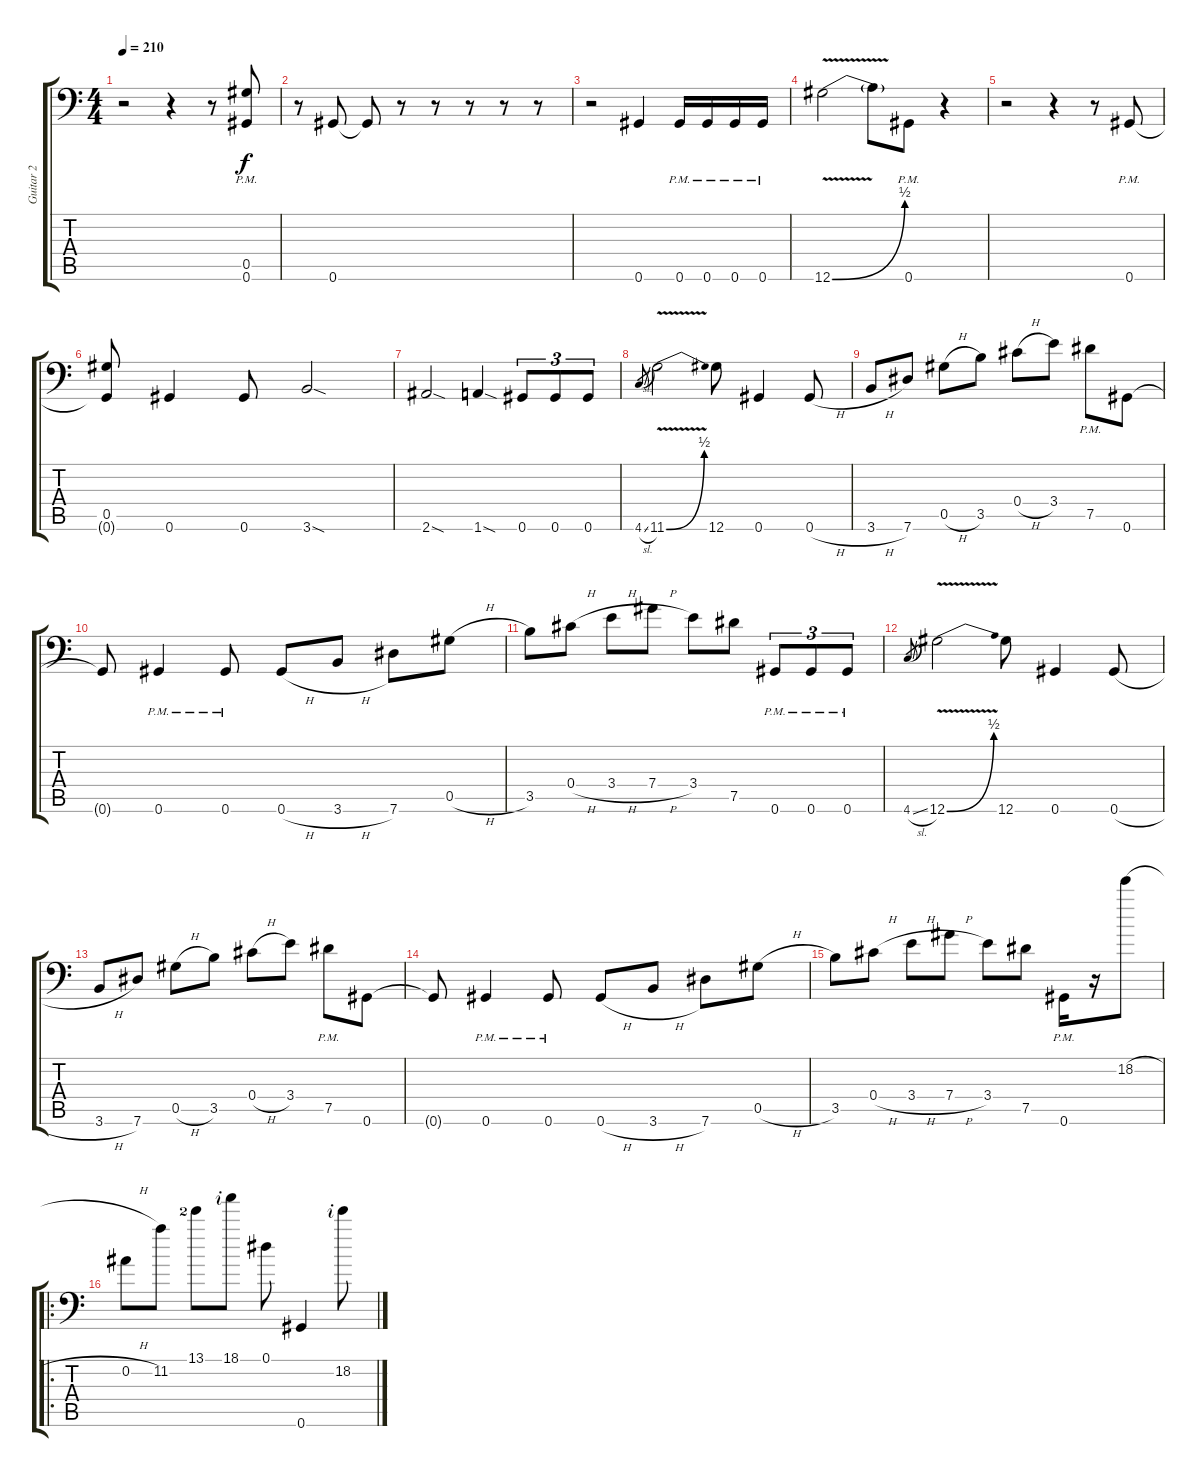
\track ("Guitar 2" "Guitar 2") {instrument distortionguitar}
\staff {score tabs}
\tuning (Eb4 Bb3 Gb3 Db3 Ab2 Ab1) {hide}
\ts (4 4)
\tempo 210
\clef f4
\ks c
r.2{dy f} r.4 r.8 (0.5{pm} 0.6{pm}).8 |
r.8 0.6.8 0.6{t}.8 r.8 r.8 r.8 r.8 r.8 |
r.2 0.6.4 0.6{pm}.16 0.6{pm}.16 0.6{pm}.16 0.6{pm}.16 |
12.6{be (bend 0 0 60 2) v}.2 12.6{t}.8 0.6{pm}.8 r.4 |
r.2 r.4 r.8 0.6{pm}.8 |
(0.5 0.6{t}).8 0.6.4 0.6.8 3.6{sod}.2 |
2.6{sod}.2 1.6{sod}.4 0.6.8{tu (3 2)} 0.6.8{tu (3 2)} 0.6.8{tu (3 2)} |
4.6{sl}.8{gr} 11.6{be (bend 0 0 60 2) v}.2 12.6.8 0.6.4 0.6{h}.8 |
3.6{h}.8 7.6.8 0.5{h}.8 3.5.8 0.4{h}.8 3.4.8 7.5{pm}.8 0.6.8 |
0.6{t}.8 0.6{pm}.4 0.6{pm}.8 0.6{h}.8 3.6{h}.8 7.6.8 0.5{h}.8 |
3.5.8 0.4{h}.8 3.4{h}.8 7.4{h}.8 3.4.8 7.5.8 0.6{pm}.8{tu (3 2)} 0.6{pm}.8{tu (3 2)} 0.6{pm}.8{tu (3 2)} |
4.6{sl}.8{gr} 12.6{be (bend 0 0 60 2) v}.2 12.6.8 0.6.4 0.6{h}.8 |
3.6{h}.8 7.6.8 0.5{h}.8 3.5.8 0.4{h}.8 3.4.8 7.5{pm}.8 0.6.8 |
0.6{t}.8 0.6{pm}.4 0.6{pm}.8 0.6{h}.8 3.6{h}.8 7.6.8 0.5{h}.8 |
3.5.8 0.4{h}.8 3.4{h}.8 7.4{h}.8 3.4.8 7.5.8 0.6{pm}.16 r.16 18.2{h}.8 |
\ro
0.2{h}.8 11.2.8 13.1{lf 3}.8 18.1{rf 2}.8 0.1.8 0.6.4 18.2{h rf 2}.8
